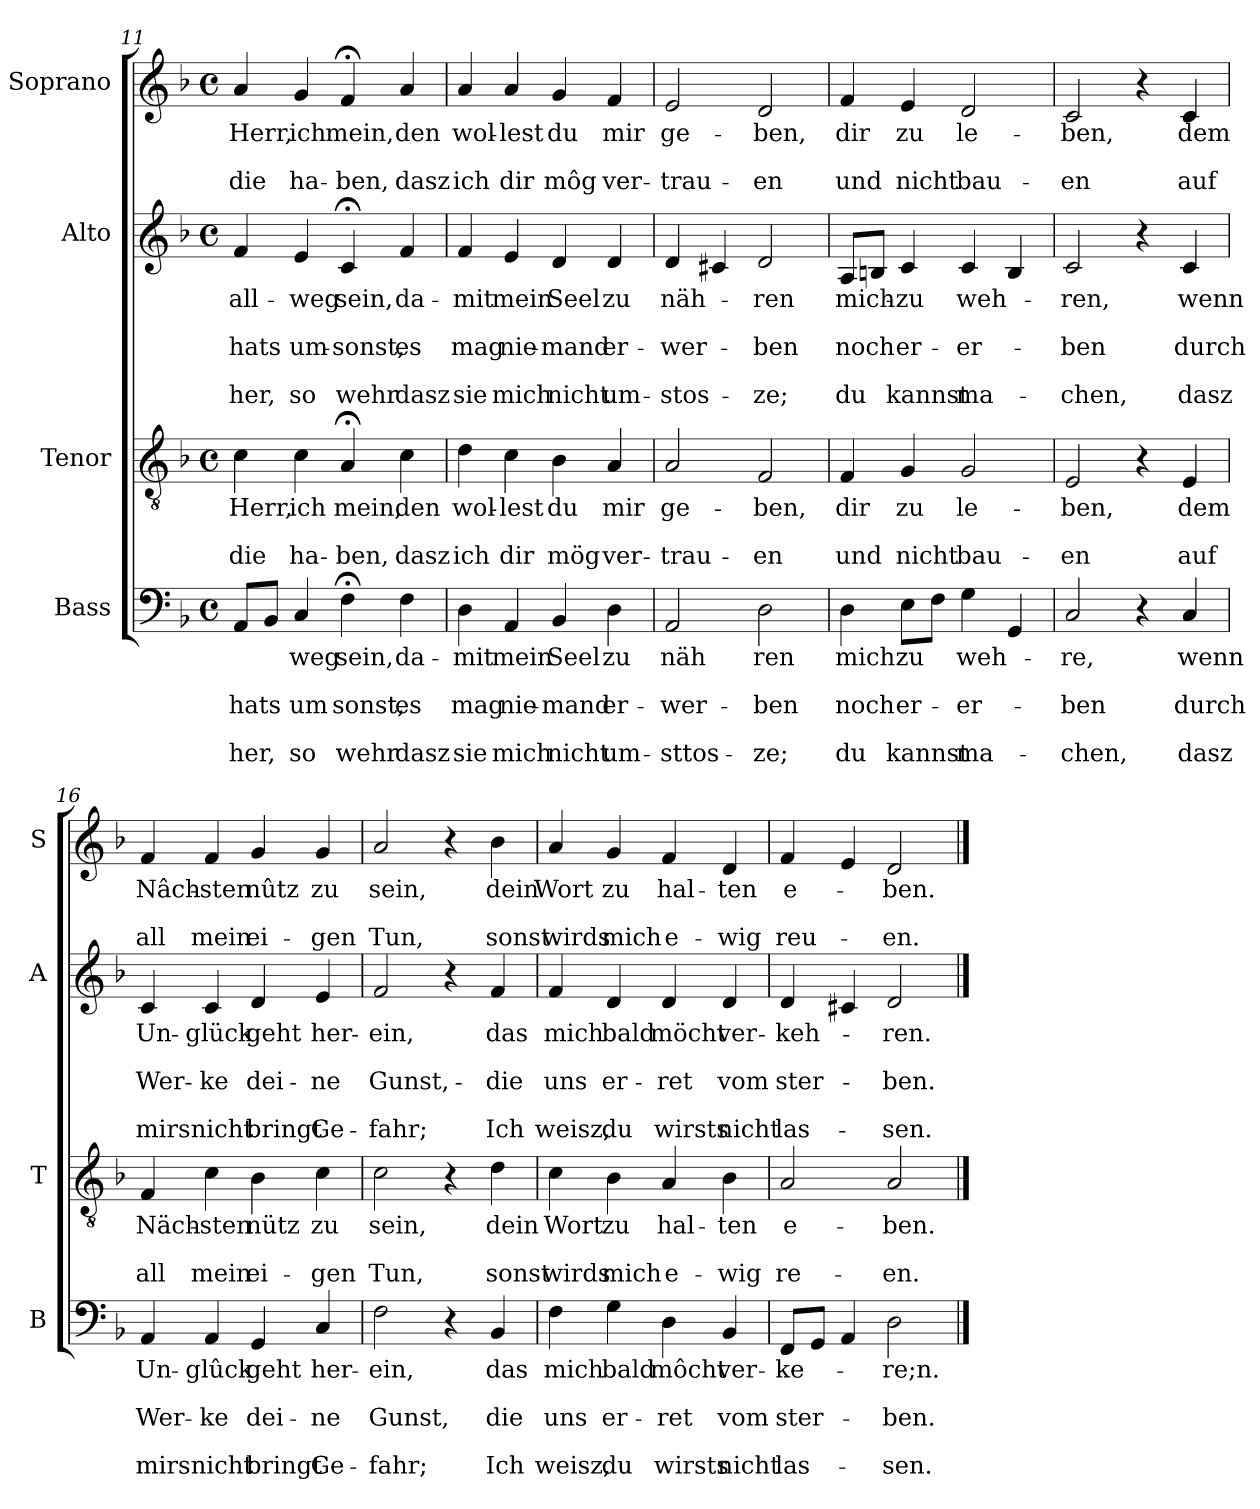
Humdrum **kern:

**kern	**text	**text	**text	**text	**text	**kern	**text	**text	**text	**kern	**text	**text	**text	**text	**text	**kern	**text	**text	**text
*part4	*part4	*part4	*part4	*part4	*part4	*part3	*part3	*part3	*part3	*part2	*part2	*part2	*part2	*part2	*part2	*part1	*part1	*part1	*part1
*staff4	*staff4	*staff4	*staff4	*staff4	*staff4	*staff3	*staff3	*staff3	*staff3	*staff2	*staff2	*staff2	*staff2	*staff2	*staff2	*staff1	*staff1	*staff1	*staff1
*I"Bass	*	*	*	*	*	*I"Tenor	*	*	*	*I"Alto	*	*	*	*	*	*I"Soprano	*	*	*
*I'B	*	*	*	*	*	*I'T	*	*	*	*I'A	*	*	*	*	*	*I'S	*	*	*
!!LO:PB:g=z
*clefF4	*	*	*	*	*	*clefGv2	*	*	*	*clefG2	*	*	*	*	*	*clefG2	*	*	*
*k[b-]	*	*	*	*	*	*k[b-]	*	*	*	*k[b-]	*	*	*	*	*	*k[b-]	*	*	*
*F:	*	*	*	*	*	*F:	*	*	*	*F:	*	*	*	*	*	*F:	*	*	*
*M4/4	*	*	*	*	*	*M4/4	*	*	*	*M4/4	*	*	*	*	*	*M4/4	*	*	*
*met(c)	*	*	*	*	*	*met(c)	*	*	*	*met(c)	*	*	*	*	*	*met(c)	*	*	*
=11	=11	=11	=11	=11	=11	=11	=11	=11	=11	=11	=11	=11	=11	=11	=11	=11	=11	=11	=11
!	!	!	!LO:LY:b	!	!LO:LY:b	!	!LO:LY:b	!	!LO:LY:b	!	!LO:LY:b	!	!LO:LY:b	!	!LO:LY:b	!	!LO:LY:b	!	!LO:LY:b
8AA/L	.	.	hats	.	her,	4c\	Herr,	.	die	4f/	all-	.	hats	.	her,	4a/	Herr,	.	die
8BB-/J	.	.	.	.	.	.	.	.	.	.	.	.	.	.	.	.	.	.	.
!	!LO:LY:b	!	!LO:LY:b	!	!LO:LY:b	!	!LO:LY:b	!	!LO:LY:b	!	!LO:LY:b	!	!LO:LY:b	!	!LO:LY:b	!	!LO:LY:b	!	!LO:LY:b
4C/	weg	.	um	.	so	4c\	ich	.	ha-	4e/	-weg	.	um-	.	so	4g/	ich	.	ha-
!	!LO:LY:b	!	!LO:LY:b	!	!LO:LY:b	!	!LO:LY:b	!	!LO:LY:b	!	!LO:LY:b	!	!LO:LY:b	!	!LO:LY:b	!	!LO:LY:b	!	!LO:LY:b
4F;<\	sein,	.	sonst,	.	wehr	4A;</	mein,	.	-ben,	4c;</	sein,	.	-sonst,	.	wehr	4f;</	mein,	.	-ben,
!	!LO:LY:b	!	!LO:LY:b	!	!LO:LY:b	!	!LO:LY:b	!	!LO:LY:b	!	!LO:LY:b	!	!LO:LY:b	!	!LO:LY:b	!	!LO:LY:b	!	!LO:LY:b
4F\	da-	.	es	.	dasz	4c\	den	.	dasz	4f/	da-	.	es	.	dasz	4a/	den	.	dasz
=12	=12	=12	=12	=12	=12	=12	=12	=12	=12	=12	=12	=12	=12	=12	=12	=12	=12	=12	=12
!	!LO:LY:b	!	!LO:LY:b	!	!LO:LY:b	!	!LO:LY:b	!	!LO:LY:b	!	!LO:LY:b	!	!LO:LY:b	!	!LO:LY:b	!	!LO:LY:b	!	!LO:LY:b
4D\	-mit	.	mag	.	sie	4d\	wol-	.	ich	4f/	-mit	.	mag	.	sie	4a/	wol-	.	ich
!	!LO:LY:b	!	!LO:LY:b	!	!LO:LY:b	!	!LO:LY:b	!	!LO:LY:b	!	!LO:LY:b	!	!LO:LY:b	!	!LO:LY:b	!	!LO:LY:b	!	!LO:LY:b
4AA/	mein	.	nie-	.	mich	4c\	-lest	.	dir	4e/	mein	.	nie-	.	mich	4a/	-lest	.	dir
!	!LO:LY:b	!	!LO:LY:b	!	!LO:LY:b	!	!LO:LY:b	!	!LO:LY:b	!	!LO:LY:b	!	!LO:LY:b	!	!LO:LY:b	!	!LO:LY:b	!	!LO:LY:b
4BB-/	Seel	.	-mand	.	nicht	4B-\	du	.	mög	4d/	Seel	.	-mand	.	nicht	4g/	du	.	môg
!	!LO:LY:b	!	!LO:LY:b	!	!LO:LY:b	!	!LO:LY:b	!	!LO:LY:b	!	!LO:LY:b	!	!LO:LY:b	!	!LO:LY:b	!	!LO:LY:b	!	!LO:LY:b
4D\	zu	.	er-	.	um-	4A/	mir	.	ver-	4d/	zu	.	er-	.	um-	4f/	mir	.	ver-
=13	=13	=13	=13	=13	=13	=13	=13	=13	=13	=13	=13	=13	=13	=13	=13	=13	=13	=13	=13
!	!LO:LY:b	!	!LO:LY:b	!	!LO:LY:b	!	!LO:LY:b	!	!LO:LY:b	!	!LO:LY:b	!	!LO:LY:b	!	!LO:LY:b	!	!LO:LY:b	!	!LO:LY:b
2AA/	näh	.	-wer-	.	-sttos-	2A/	ge-	.	-trau-	4d/	näh-	.	-wer-	.	-stos-	2e/	ge-	.	-trau-
.	.	.	.	.	.	.	.	.	.	4c#X/	.	.	.	.	.	.	.	.	.
!	!LO:LY:b	!	!LO:LY:b	!	!LO:LY:b	!	!LO:LY:b	!	!LO:LY:b	!	!LO:LY:b	!	!LO:LY:b	!	!LO:LY:b	!	!LO:LY:b	!	!LO:LY:b
2D\	ren	.	-ben	.	-ze;	2F/	-ben,	.	-en	2d/	-ren	.	-ben	.	-ze;	2d/	-ben,	.	-en
=14	=14	=14	=14	=14	=14	=14	=14	=14	=14	=14	=14	=14	=14	=14	=14	=14	=14	=14	=14
!	!LO:LY:b	!	!LO:LY:b	!	!LO:LY:b	!	!LO:LY:b	!	!LO:LY:b	!	!LO:LY:b	!	!LO:LY:b	!	!LO:LY:b	!	!LO:LY:b	!	!LO:LY:b
4D\	mich	.	noch	.	du	4F/	dir	.	und	8A/L	mich-	.	noch	.	du	4f/	dir	.	und
.	.	.	.	.	.	.	.	.	.	8Bn/J	.	.	.	.	.	.	.	.	.
!	!LO:LY:b	!	!LO:LY:b	!	!LO:LY:b	!	!LO:LY:b	!	!LO:LY:b	!	!LO:LY:b	!	!LO:LY:b	!	!LO:LY:b	!	!LO:LY:b	!	!LO:LY:b
8E\L	zu	.	er-	.	kannst	4G/	zu	.	nicht	4c/	-zu	.	er-	.	kannst	4e/	zu	.	nicht
8F\J	.	.	.	.	.	.	.	.	.	.	.	.	.	.	.	.	.	.	.
!	!LO:LY:b	!	!LO:LY:b	!	!LO:LY:b	!	!LO:LY:b	!	!LO:LY:b	!	!LO:LY:b	!	!LO:LY:b	!	!LO:LY:b	!	!LO:LY:b	!	!LO:LY:b
4G\	weh-	.	-er-	.	ma-	2G/	le-	.	bau-	4c/	weh-	.	-er-	.	ma-	2d/	le-	.	bau-
4GG/	.	.	.	.	.	.	.	.	.	4B/	.	.	.	.	.	.	.	.	.
=15	=15	=15	=15	=15	=15	=15	=15	=15	=15	=15	=15	=15	=15	=15	=15	=15	=15	=15	=15
!	!LO:LY:b	!	!LO:LY:b	!	!LO:LY:b	!	!LO:LY:b	!	!LO:LY:b	!	!LO:LY:b	!	!LO:LY:b	!	!LO:LY:b	!	!LO:LY:b	!	!LO:LY:b
2C/	-re,	.	-ben	.	-chen,	2E/	-ben,	.	-en	2c/	-ren,	.	-ben	.	-chen,	2c/	-ben,	.	-en
4r	.	.	.	.	.	4r	.	.	.	4r	.	.	.	.	.	4r	.	.	.
!	!LO:LY:b	!	!LO:LY:b	!	!LO:LY:b	!	!LO:LY:b	!	!LO:LY:b	!	!LO:LY:b	!	!LO:LY:b	!	!LO:LY:b	!	!LO:LY:b	!	!LO:LY:b
4C/	wenn	.	durch	.	dasz	4E/	dem	.	auf	4c/	wenn	.	durch	.	dasz	4c/	dem	.	auf
!!LO:LB:g=z
=16	=16	=16	=16	=16	=16	=16	=16	=16	=16	=16	=16	=16	=16	=16	=16	=16	=16	=16	=16
!	!LO:LY:b	!	!LO:LY:b	!	!LO:LY:b	!	!LO:LY:b	!	!LO:LY:b	!	!LO:LY:b	!	!LO:LY:b	!	!LO:LY:b	!	!LO:LY:b	!	!LO:LY:b
4AA/	Un-	.	Wer-	.	mirs	4F/	Näch-	.	all	4c/	Un-	.	Wer-	.	mirs	4f/	Nâch-	.	all
!	!LO:LY:b	!	!LO:LY:b	!	!LO:LY:b	!	!LO:LY:b	!	!LO:LY:b	!	!LO:LY:b	!	!LO:LY:b	!	!LO:LY:b	!	!LO:LY:b	!	!LO:LY:b
4AA/	-glûck	.	-ke	.	nicht	4c\	-sten	.	mein	4c/	-glück	.	-ke	.	nicht	4f/	-sten	.	mein
!	!LO:LY:b	!	!LO:LY:b	!	!LO:LY:b	!	!LO:LY:b	!	!LO:LY:b	!	!LO:LY:b	!	!LO:LY:b	!	!LO:LY:b	!	!LO:LY:b	!	!LO:LY:b
4GG/	geht	.	dei-	.	bringt	4B-\	nütz	.	ei-	4d/	geht	.	dei-	.	bringt	4g/	nûtz	.	ei-
!	!LO:LY:b	!	!LO:LY:b	!	!LO:LY:b	!	!LO:LY:b	!	!LO:LY:b	!	!LO:LY:b	!	!LO:LY:b	!	!LO:LY:b	!	!LO:LY:b	!	!LO:LY:b
4C/	her-	.	-ne	.	Ge-	4c\	zu	.	-gen	4e/	her-	.	-ne	.	Ge-	4g/	zu	.	-gen
=17	=17	=17	=17	=17	=17	=17	=17	=17	=17	=17	=17	=17	=17	=17	=17	=17	=17	=17	=17
!	!LO:LY:b	!	!LO:LY:b	!	!LO:LY:b	!	!LO:LY:b	!	!LO:LY:b	!	!LO:LY:b	!	!LO:LY:b	!	!LO:LY:b	!	!LO:LY:b	!	!LO:LY:b
2F\	-ein,	.	Gunst,	.	-fahr;	2c\	sein,	.	Tun,	2f/	-ein,	.	Gunst,-	.	-fahr;	2a/	sein,	.	Tun,
4r	.	.	.	.	.	4r	.	.	.	4r	.	.	.	.	.	4r	.	.	.
!	!LO:LY:b	!	!LO:LY:b	!	!LO:LY:b	!	!LO:LY:b	!	!LO:LY:b	!	!LO:LY:b	!	!LO:LY:b	!	!LO:LY:b	!	!LO:LY:b	!	!LO:LY:b
4BB-/	das	.	die	.	Ich	4d\	dein	.	sonst	4f/	das	.	-die	.	Ich	4b-\	dein	.	sonst
=18	=18	=18	=18	=18	=18	=18	=18	=18	=18	=18	=18	=18	=18	=18	=18	=18	=18	=18	=18
!	!LO:LY:b	!	!LO:LY:b	!	!LO:LY:b	!	!LO:LY:b	!	!LO:LY:b	!	!LO:LY:b	!	!LO:LY:b	!	!LO:LY:b	!	!LO:LY:b	!	!LO:LY:b
4F\	mich	.	uns	.	weisz,	4c\	Wort	.	wirds	4f/	mich	.	uns	.	weisz,	4a/	Wort	.	wirds
!	!LO:LY:b	!	!LO:LY:b	!	!LO:LY:b	!	!LO:LY:b	!	!LO:LY:b	!	!LO:LY:b	!	!LO:LY:b	!	!LO:LY:b	!	!LO:LY:b	!	!LO:LY:b
4G\	bald	.	er-	.	du	4B-\	zu	.	mich	4d/	bald	.	er-	.	du	4g/	zu	.	mich
!	!LO:LY:b	!	!LO:LY:b	!	!LO:LY:b	!	!LO:LY:b	!	!LO:LY:b	!	!LO:LY:b	!	!LO:LY:b	!	!LO:LY:b	!	!LO:LY:b	!	!LO:LY:b
4D\	môcht	.	-ret	.	wirsts	4A/	hal-	.	e-	4d/	möcht	.	-ret	.	wirsts	4f/	hal-	.	e-
!	!LO:LY:b	!	!LO:LY:b	!	!LO:LY:b	!	!LO:LY:b	!	!LO:LY:b	!	!LO:LY:b	!	!LO:LY:b	!	!LO:LY:b	!	!LO:LY:b	!	!LO:LY:b
4BB-/	ver-	.	vom	.	nicht	4B-\	-ten	.	-wig	4d/	ver-	.	vom	.	nicht	4d/	-ten	.	-wig
=19	=19	=19	=19	=19	=19	=19	=19	=19	=19	=19	=19	=19	=19	=19	=19	=19	=19	=19	=19
!	!LO:LY:b	!	!LO:LY:b	!	!LO:LY:b	!	!LO:LY:b	!	!LO:LY:b	!	!LO:LY:b	!	!LO:LY:b	!	!LO:LY:b	!	!LO:LY:b	!	!LO:LY:b
8FF/L	-ke-	.	ster-	.	las-	2A/	e-	.	re-	4d/	-keh-	.	ster-	.	las-	4f/	e-	.	reu-
8GG/J	.	.	.	.	.	.	.	.	.	.	.	.	.	.	.	.	.	.	.
4AA/	.	.	.	.	.	.	.	.	.	4c#X/	.	.	.	.	.	4e/	.	.	.
!	!LO:LY:b	!	!LO:LY:b	!	!LO:LY:b	!	!LO:LY:b	!	!LO:LY:b	!	!LO:LY:b	!	!LO:LY:b	!	!LO:LY:b	!	!LO:LY:b	!	!LO:LY:b
2D\	-re;n.	.	-ben.	.	-sen.	2A/	-ben.-	.	-en.	2d/	-ren.	.	-ben.	.	-sen.	2d/	-ben.	.	-en.
==	==	==	==	==	==	==	==	==	==	==	==	==	==	==	==	==	==	==	==
*-	*-	*-	*-	*-	*-	*-	*-	*-	*-	*-	*-	*-	*-	*-	*-	*-	*-	*-	*-
